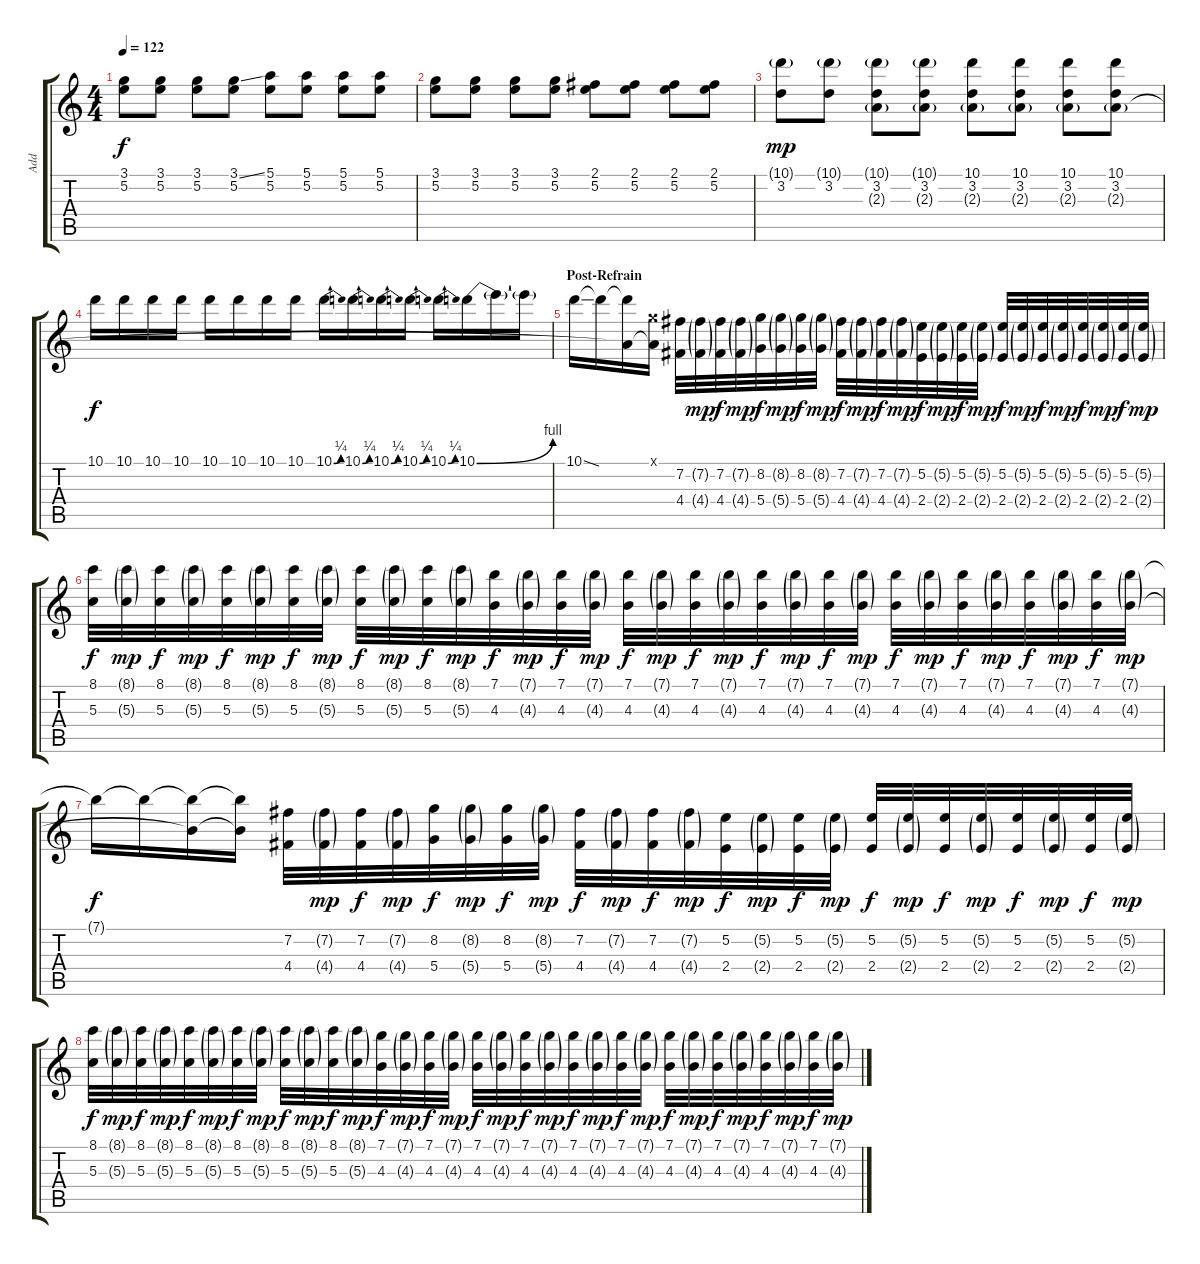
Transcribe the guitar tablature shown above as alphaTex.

\track ("Add" "Add") {instrument overdrivenguitar}
\staff {score tabs}
\tuning (E4 B3 G3 D3 A2 E2) {hide}
\ts (4 4)
\tempo 122
\clef g2
\ks c
(3.1 5.2).8{dy f} (3.1 5.2).8 (3.1 5.2).8 (3.1{ss} 5.2).8 (5.1 5.2).8 (5.1 5.2).8 (5.1 5.2).8 (5.1 5.2).8 |
(3.1 5.2).8 (3.1 5.2).8 (3.1 5.2).8 (3.1 5.2).8 (2.1 5.2).8 (2.1 5.2).8 (2.1 5.2).8 (2.1 5.2).8 |
(10.1{g} 3.2).8{dy mp} (10.1{g} 3.2).8 (10.1{g} 3.2 2.3{g}).8 (10.1{g} 3.2 2.3{g}).8 (10.1 3.2 2.3{g}).8 (10.1 3.2 2.3{g}).8 (10.1 3.2 2.3{g}).8 (10.1 3.2 2.3{g}).8 |
10.1.16{dy f} 10.1.16 10.1.16 10.1.16 10.1.16 10.1.16 10.1.16 10.1.16 10.1{be (bend 0 0 60 1)}.16 10.1{be (bend 0 0 60 1)}.16 10.1{be (bend 0 0 60 1)}.16 10.1{be (bend 0 0 60 1)}.16 10.1{be (bend 0 0 60 1)}.16 10.1{be (bend 0 0 60 4)}.16 10.1{t}.16 10.1{t}.16 |
\section ("" "Post-Refrain")
10.1{ss}.16{volume 10 instrument distortionguitar} 10.1{t}.16 (10.1{t} 2.3{t}).16 (3.1{x} 2.3{t}).16 (7.2 4.4).32 (7.2{g} 4.4{g}).32{dy mp} (7.2 4.4).32{dy f} (7.2{g} 4.4{g}).32{dy mp} (8.2 5.4).32{dy f} (8.2{g} 5.4{g}).32{dy mp} (8.2 5.4).32{dy f} (8.2{g} 5.4{g}).32{dy mp} (7.2 4.4).32{dy f} (7.2{g} 4.4{g}).32{dy mp} (7.2 4.4).32{dy f} (7.2{g} 4.4{g}).32{dy mp} (5.2 2.4).32{dy f} (5.2{g} 2.4{g}).32{dy mp} (5.2 2.4).32{dy f} (5.2{g} 2.4{g}).32{dy mp} (5.2 2.4).32{dy f} (5.2{g} 2.4{g}).32{dy mp} (5.2 2.4).32{dy f} (5.2{g} 2.4{g}).32{dy mp} (5.2 2.4).32{dy f} (5.2{g} 2.4{g}).32{dy mp} (5.2 2.4).32{dy f} (5.2{g} 2.4{g}).32{dy mp} |
(8.1 5.3).32{dy f} (8.1{g} 5.3{g}).32{dy mp} (8.1 5.3).32{dy f} (8.1{g} 5.3{g}).32{dy mp} (8.1 5.3).32{dy f} (8.1{g} 5.3{g}).32{dy mp} (8.1 5.3).32{dy f} (8.1{g} 5.3{g}).32{dy mp} (8.1 5.3).32{dy f} (8.1{g} 5.3{g}).32{dy mp} (8.1 5.3).32{dy f} (8.1{g} 5.3{g}).32{dy mp} (7.1 4.3).32{dy f} (7.1{g} 4.3{g}).32{dy mp} (7.1 4.3).32{dy f} (7.1{g} 4.3{g}).32{dy mp} (7.1 4.3).32{dy f} (7.1{g} 4.3{g}).32{dy mp} (7.1 4.3).32{dy f} (7.1{g} 4.3{g}).32{dy mp} (7.1 4.3).32{dy f} (7.1{g} 4.3{g}).32{dy mp} (7.1 4.3).32{dy f} (7.1{g} 4.3{g}).32{dy mp} (7.1 4.3).32{dy f} (7.1{g} 4.3{g}).32{dy mp} (7.1 4.3).32{dy f} (7.1{g} 4.3{g}).32{dy mp} (7.1 4.3).32{dy f} (7.1{g} 4.3{g}).32{dy mp} (7.1 4.3).32{dy f} (7.1{g} 4.3{g}).32{dy mp} |
7.1{t}.16{dy f instrument distortionguitar} 7.1{t}.16 (7.1{t} 4.3{t}).16 (7.1{t} 4.3{t}).16 (7.2 4.4).32 (7.2{g} 4.4{g}).32{dy mp} (7.2 4.4).32{dy f} (7.2{g} 4.4{g}).32{dy mp} (8.2 5.4).32{dy f} (8.2{g} 5.4{g}).32{dy mp} (8.2 5.4).32{dy f} (8.2{g} 5.4{g}).32{dy mp} (7.2 4.4).32{dy f} (7.2{g} 4.4{g}).32{dy mp} (7.2 4.4).32{dy f} (7.2{g} 4.4{g}).32{dy mp} (5.2 2.4).32{dy f} (5.2{g} 2.4{g}).32{dy mp} (5.2 2.4).32{dy f} (5.2{g} 2.4{g}).32{dy mp} (5.2 2.4).32{dy f} (5.2{g} 2.4{g}).32{dy mp} (5.2 2.4).32{dy f} (5.2{g} 2.4{g}).32{dy mp} (5.2 2.4).32{dy f} (5.2{g} 2.4{g}).32{dy mp} (5.2 2.4).32{dy f} (5.2{g} 2.4{g}).32{dy mp} |
(8.1 5.3).32{dy f} (8.1{g} 5.3{g}).32{dy mp} (8.1 5.3).32{dy f} (8.1{g} 5.3{g}).32{dy mp} (8.1 5.3).32{dy f} (8.1{g} 5.3{g}).32{dy mp} (8.1 5.3).32{dy f} (8.1{g} 5.3{g}).32{dy mp} (8.1 5.3).32{dy f} (8.1{g} 5.3{g}).32{dy mp} (8.1 5.3).32{dy f} (8.1{g} 5.3{g}).32{dy mp} (7.1 4.3).32{dy f} (7.1{g} 4.3{g}).32{dy mp} (7.1 4.3).32{dy f} (7.1{g} 4.3{g}).32{dy mp} (7.1 4.3).32{dy f} (7.1{g} 4.3{g}).32{dy mp} (7.1 4.3).32{dy f} (7.1{g} 4.3{g}).32{dy mp} (7.1 4.3).32{dy f} (7.1{g} 4.3{g}).32{dy mp} (7.1 4.3).32{dy f} (7.1{g} 4.3{g}).32{dy mp} (7.1 4.3).32{dy f} (7.1{g} 4.3{g}).32{dy mp} (7.1 4.3).32{dy f} (7.1{g} 4.3{g}).32{dy mp} (7.1 4.3).32{dy f} (7.1{g} 4.3{g}).32{dy mp} (7.1 4.3).32{dy f} (7.1{g} 4.3{g}).32{dy mp}
